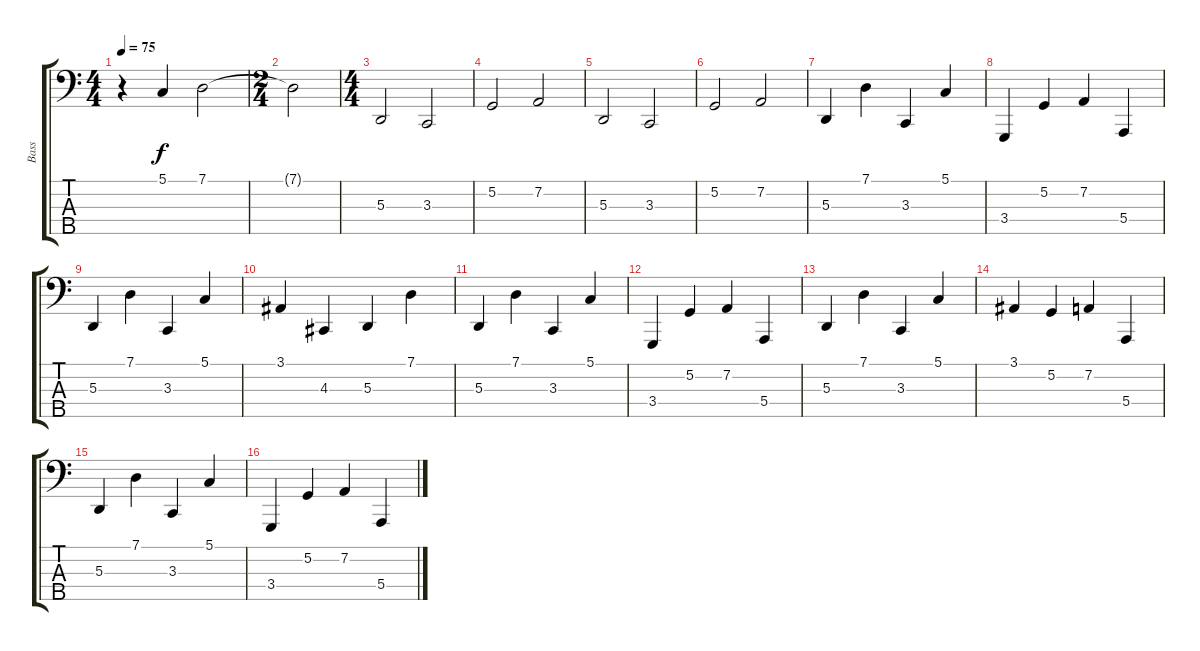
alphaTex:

\track ("Bass" "Bass") {instrument acousticgrandpiano}
\staff {score tabs}
\tuning (G2 D2 A1 E1 B0) {hide}
\ts (4 4)
\tempo 75
\clef f4
\ks c
r.4{dy f} 5.1.4{volume 13} 7.1.2 |
\ts (2 4)
7.1{t}.2 |
\ts (4 4)
5.3.2 3.3.2 |
5.2.2 7.2.2 |
5.3.2 3.3.2 |
5.2.2 7.2.2 |
5.3.4 7.1.4 3.3.4 5.1.4 |
3.4.4 5.2.4 7.2.4 5.4.4 |
5.3.4 7.1.4 3.3.4 5.1.4 |
3.1.4 4.3.4 5.3.4 7.1.4 |
5.3.4 7.1.4 3.3.4 5.1.4 |
3.4.4 5.2.4 7.2.4 5.4.4 |
5.3.4 7.1.4 3.3.4 5.1.4 |
3.1.4 5.2.4 7.2.4 5.4.4 |
5.3.4 7.1.4 3.3.4 5.1.4 |
3.4.4 5.2.4 7.2.4 5.4.4
